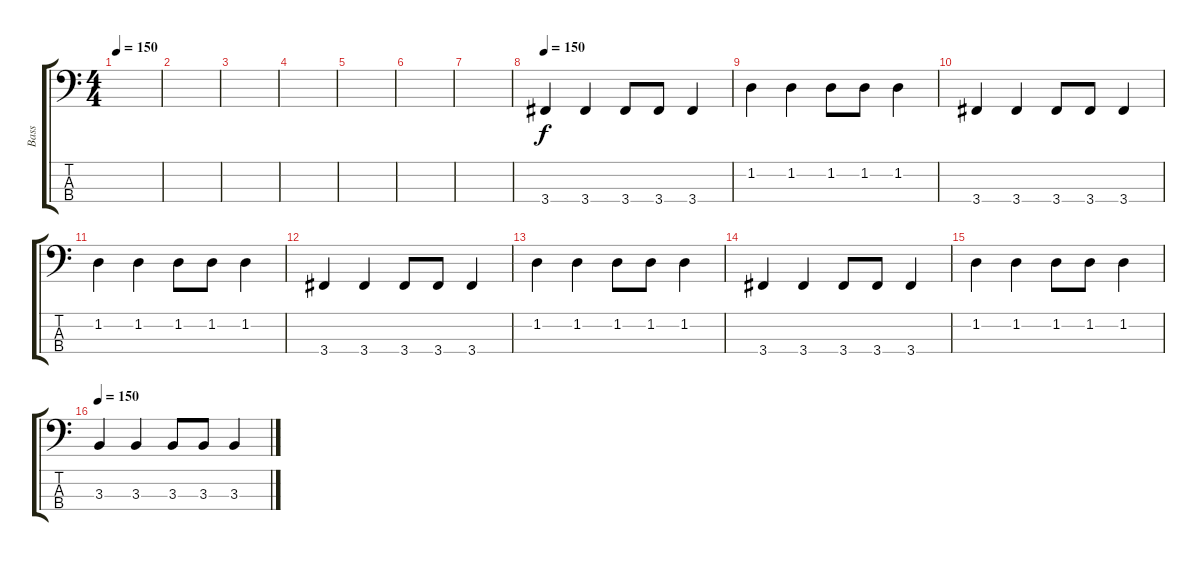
\track ("Bass" "Bass") {instrument electricbassfinger}
\staff {score tabs}
\tuning (Gb2 Db2 Ab1 Eb1) {hide}
\ts (4 4)
\tempo 150
\clef f4
\ks c
|
|
|
|
|
|
|
\tempo 150
3.4.4 3.4.4 3.4.8 3.4.8 3.4.4 |
1.2.4 1.2.4 1.2.8 1.2.8 1.2.4 |
3.4.4 3.4.4 3.4.8 3.4.8 3.4.4 |
1.2.4 1.2.4 1.2.8 1.2.8 1.2.4 |
3.4.4 3.4.4 3.4.8 3.4.8 3.4.4 |
1.2.4 1.2.4 1.2.8 1.2.8 1.2.4 |
3.4.4 3.4.4 3.4.8 3.4.8 3.4.4 |
1.2.4 1.2.4 1.2.8 1.2.8 1.2.4 |
\tempo 150
3.3.4 3.3.4 3.3.8 3.3.8 3.3.4
